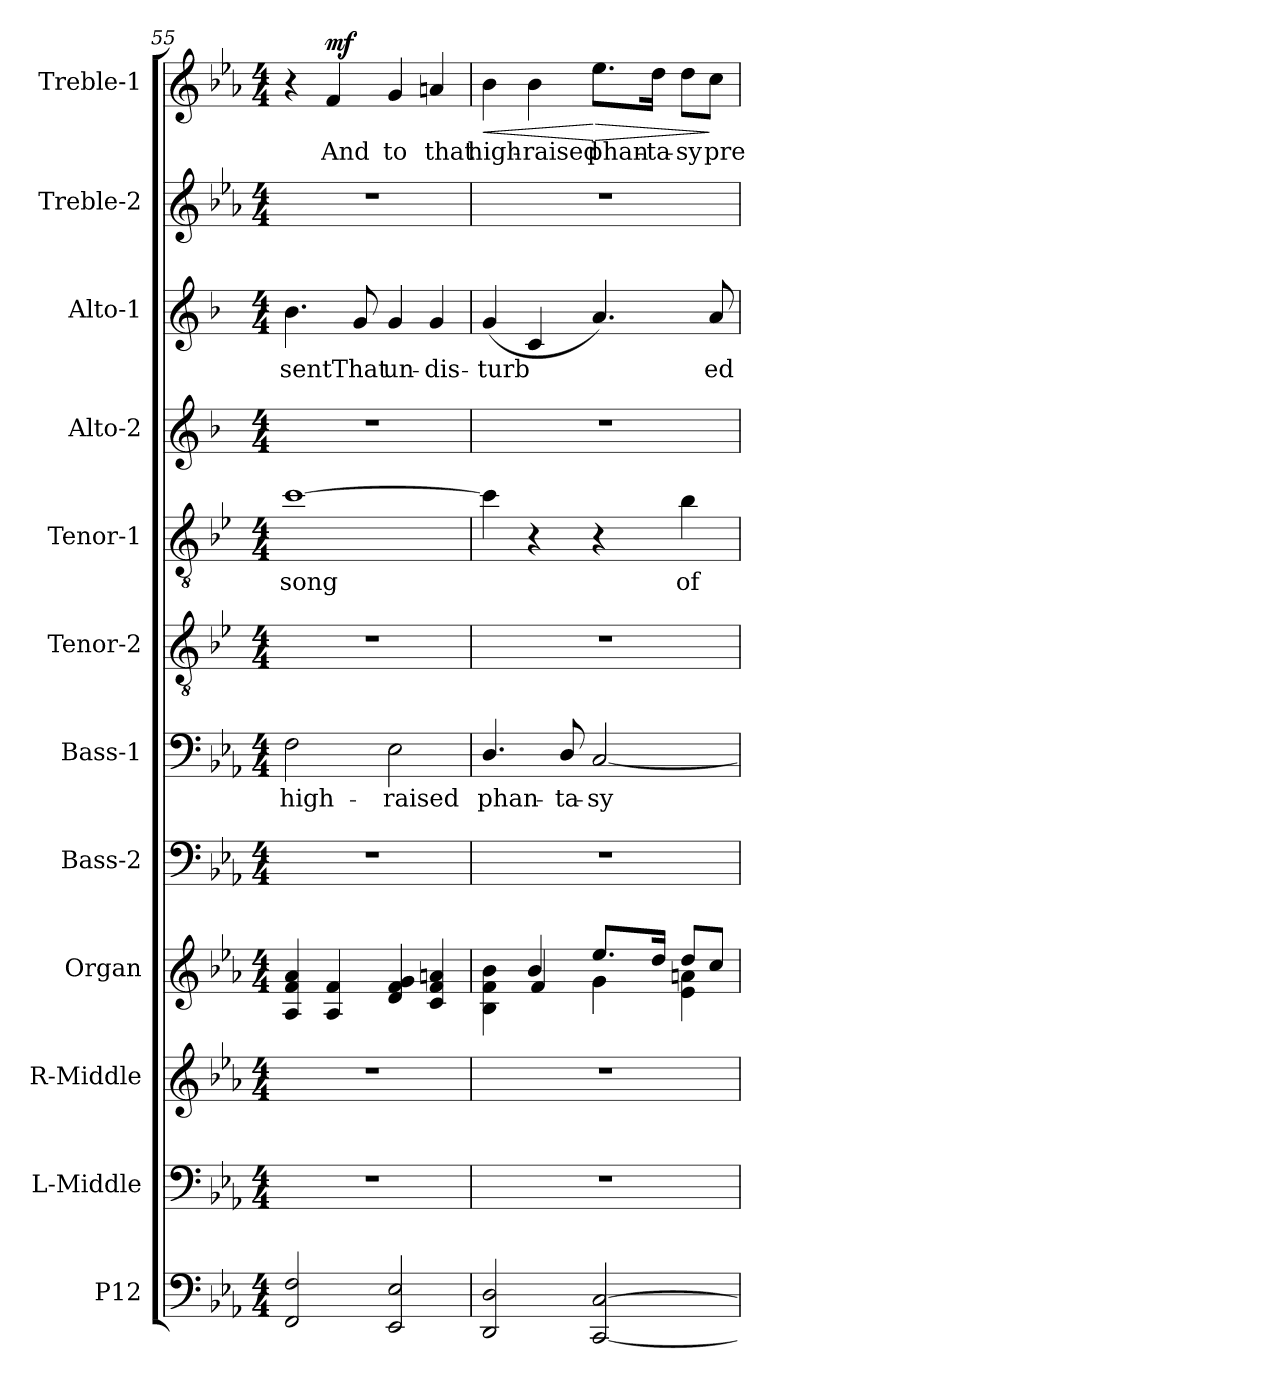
**kern	**kern	**kern	**kern	**kern	**kern	**text	**kern	**kern	**text	**kern	**kern	**text	**text	**kern	**kern	**text	**dynam
*part12	*part11	*part10	*part9	*part8	*part7	*part7	*part6	*part5	*part5	*part4	*part3	*part3	*part3	*part2	*part1	*part1	*part1
*staff12	*staff11	*staff10	*staff9	*staff8	*staff7	*staff7	*staff6	*staff5	*staff5	*staff4	*staff3	*staff3	*staff3	*staff2	*staff1	*staff1	*staff1
*I"P12	*I"L-Middle	*I"R-Middle	*I"Organ	*I"Bass-2	*I"Bass-1	*	*I"Tenor-2	*I"Tenor-1	*	*I"Alto-2	*I"Alto-1	*	*	*I"Treble-2	*I"Treble-1	*	*
*	*I'L-M	*	*	*I'B2:	*I'B:	*	*I'T2:	*I'T:	*	*I'A2:	*I'A:	*	*	*	*	*	*
!!LO:LB:g=z
*clefF4	*clefF4	*clefG2	*clefG2	*clefF4	*clefF4	*	*clefGv2	*clefGv2	*	*clefG2	*clefG2	*	*	*clefG2	*clefG2	*	*
*	*	*	*	*	*	*	*ITrd4c7	*ITrd4c7	*	*ITrd1c2	*ITrd1c2	*	*	*ITrd-7c-12	*ITrd-7c-12	*	*
*k[b-e-a-]	*k[b-e-a-]	*k[b-e-a-]	*k[b-e-a-]	*k[b-e-a-]	*k[b-e-a-]	*	*k[b-e-a-]	*k[b-e-a-]	*	*k[b-e-a-]	*k[b-e-a-]	*	*	*k[b-e-a-]	*k[b-e-a-]	*	*
*E-:	*E-:	*E-:	*E-:	*E-:	*E-:	*	*E-:	*E-:	*	*E-:	*E-:	*	*	*E-:	*E-:	*	*
*M4/4	*M4/4	*M4/4	*M4/4	*M4/4	*M4/4	*	*M4/4	*M4/4	*	*M4/4	*M4/4	*	*	*M4/4	*M4/4	*	*
=55	=55	=55	=55	=55	=55	=55	=55	=55	=55	=55	=55	=55	=55	=55	=55	=55	=55
!	!	!	!	!	!	!LO:LY:b:color=#000000	!	!	!	!	!	!	!	!	!	!	!
!	!	!	!	!	!	!	!	!	!LO:LY:b:color=#000000	!	!	!	!	!	!	!	!
!	!	!	!	!	!	!	!	!	!	!	!	!LO:LY:b:color=#000000	!LO:LY:b:color=#000000	!	!	!	!
2FFi/ 2Fi	1r	1r	4A-i/ 4fi 4a-i	1r	2Fi\	high-	1r	[1fi	song	1r	4.a-i\	- sent	--	1r	4r	.	.
!	!	!	!	!	!	!	!	!	!	!	!	!	!	!	!	!LO:LY:b:color=#000000	!
.	.	.	4A-i/ 4fi	.	.	.	.	.	.	.	.	.	.	.	4ffi/	And	mf
!	!	!	!	!	!	!	!	!	!	!	!	!LO:LY:b:color=#000000	!	!	!	!	!
.	.	.	.	.	.	.	.	.	.	.	8fi/	That	.	.	.	.	.
!	!	!	!	!	!	!LO:LY:b:color=#000000	!	!	!	!	!	!	!	!	!	!	!
!	!	!	!	!	!	!	!	!	!	!	!	!LO:LY:b:color=#000000	!	!	!	!	!
!	!	!	!	!	!	!	!	!	!	!	!	!	!	!	!	!LO:LY:b:color=#000000	!
2EE-i/ 2E-i	.	.	4di/ 4fi 4gi	.	2E-i\	-raised	.	.	.	.	4fi/	un-	.	.	4ggi/	to	.
!	!	!	!	!	!	!	!	!	!	!	!	!LO:LY:b:color=#000000	!	!	!	!	!
!	!	!	!	!	!	!	!	!	!	!	!	!	!	!	!	!LO:LY:b:color=#000000	!
.	.	.	4ci/ 4fi 4ani	.	.	.	.	.	.	.	4fi/	-dis-	.	.	4aani/	that	.
=56	=56	=56	=56	=56	=56	=56	=56	=56	=56	=56	=56	=56	=56	=56	=56	=56	=56
*	*	*	*^	*	*	*	*	*	*	*	*	*	*	*	*	*	*
!	!	!	!	!	!	!	!LO:LY:b:color=#000000	!	!	!	!	!	!	!	!	!	!	!
!	!	!	!	!	!	!	!	!	!	!	!	!	!LO:LY:b:color=#000000	!	!	!	!	!
!	!	!	!	!	!	!	!	!	!	!	!	!	!	!	!	!	!LO:LY:b:color=#000000	!LO:HP:b
2DDi/ 2Di	1r	1r	4ryy	4B-i\ 4fi 4b-i	1r	4.Di/	phan-	1r	4fi\]	.	1r	(4fi/	-turb-	.	1r	4bb-i\	high-	<
!	!	!	!	!	!	!	!	!	!	!	!	!	!	!	!	!	!LO:LY:b:color=#000000	!
.	.	.	4b-i/	4fi/	.	.	.	.	4r	.	.	4B-i/	.	.	.	4bb-i\	-raised	.
!	!	!	!	!	!	!	!LO:LY:b:color=#000000	!	!	!	!	!	!	!	!	!	!	!
.	.	.	.	.	.	8Di/	-ta-	.	.	.	.	.	.	.	.	.	.	.
!	!	!	!	!	!	!	!LO:LY:b:color=#000000	!	!	!	!	!	!	!	!	!	!	!
!	!	!	!	!	!	!	!	!	!	!	!	!	!LO:LY:b:color=#000000	!	!	!	!	!
!	!	!	!	!	!	!	!	!	!	!	!	!	!	!	!	!	!LO:LY:b:color=#000000	!LO:HP:n=1:b
[2CCi/ [2Ci	.	.	8.ee-i/L	4gi\	.	[2Ci/	-sy	.	4r	.	.	4.gi/)	--	.	.	8.eee-i\L	phan-	[ >
!	!	!	!	!	!	!	!	!	!	!	!	!	!	!	!	!	!LO:LY:b:color=#000000	!
.	.	.	16ddi/Jk	.	.	.	.	.	.	.	.	.	.	.	.	16dddi\Jk	-ta-	.
!	!	!	!	!	!	!	!	!	!	!LO:LY:b:color=#000000	!	!	!	!	!	!	!	!
!	!	!	!	!	!	!	!	!	!	!	!	!	!	!	!	!	!LO:LY:b:color=#000000	!
.	.	.	8ddi/L	4e-i\ 4ani	.	.	.	.	4e-i\	of	.	.	.	.	.	8dddi\L	-sy	.
!	!	!	!	!	!	!	!	!	!	!	!	!	!LO:LY:b:color=#000000	!	!	!	!	!
!	!	!	!	!	!	!	!	!	!	!	!	!	!	!	!	!	!LO:LY:b:color=#000000	!
.	.	.	8cci/J	.	.	.	.	.	.	.	.	8gi/	ed	.	.	8ccci\J	pre-	]
*	*	*	*v	*v	*	*	*	*	*	*	*	*	*	*	*	*	*	*
=	=	=	=	=	=	=	=	=	=	=	=	=	=	=	=	=	=
*-	*-	*-	*-	*-	*-	*-	*-	*-	*-	*-	*-	*-	*-	*-	*-	*-	*-
